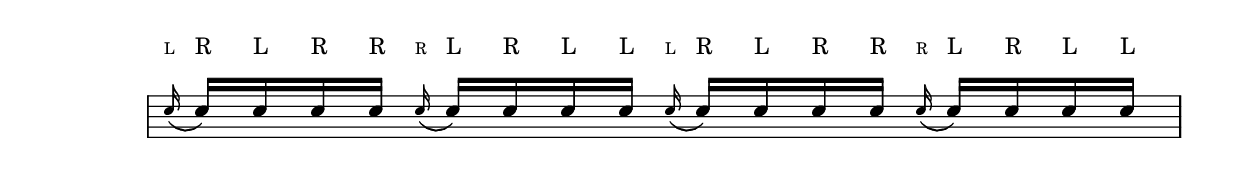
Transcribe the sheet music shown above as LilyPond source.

\version "2.22.1"

rudiment = \drummode {
  \repeat unfold 2 {
    \grace sn16^\markup { \teeny L }(sn16^"R") 16^"L" sn16^"R" 16^"R" \grace sn16^\markup { \teeny R }(sn16^"L") 16^"R" sn16^"L" 16^"L"
  }
}

\score {
  <<
    \new DrumStaff <<
      \new DrumVoice {
        \override Score.SystemStartBar.collapse-height = #-inf.0
        \omit Staff.TimeSignature
        \omit Staff.Clef
        \override TextScript.Y-offset = 6
        \stemUp
        \rudiment
      }
    >>
  >>

  \layout {
    ragged-last = ##f
  }
}